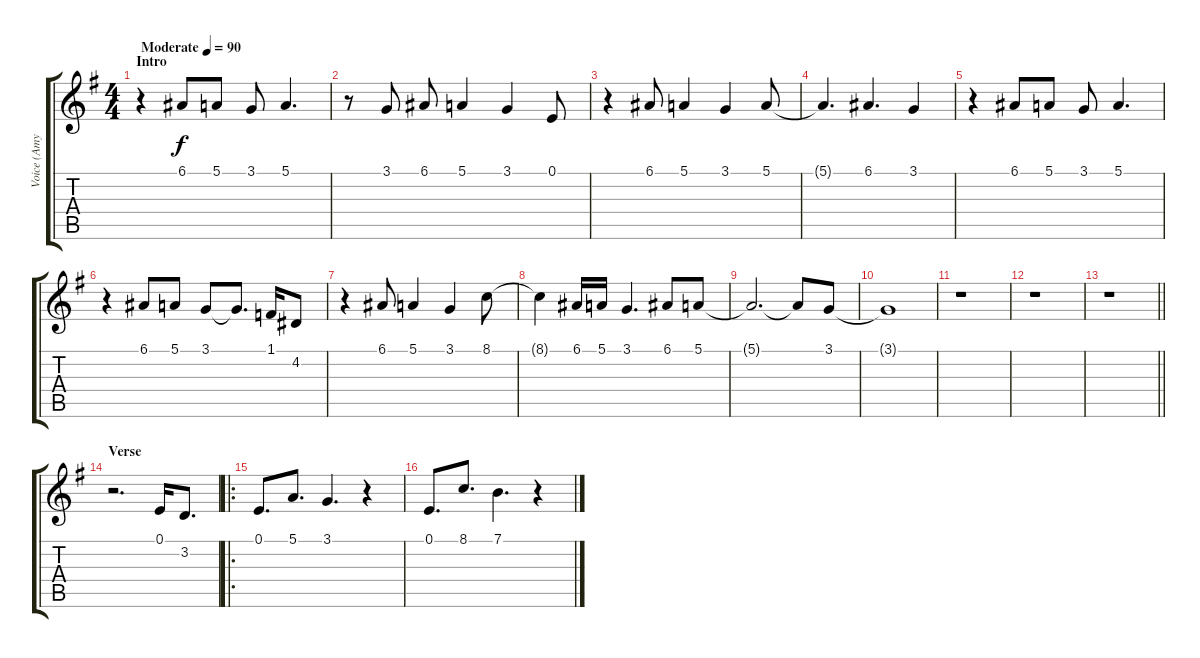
\track ("Voice (Amy Lee)" "Voice (Amy") {instrument violin}
\staff {score tabs}
\tuning (E4 B3 G3 D3 A2 E2) {hide}
\ts (4 4)
\section ("" "Intro")
\tempo (90 "Moderate")
\clef g2
\ks g
r.4{dy f instrument violin} 6.1.8 5.1.8 3.1.8 5.1.4{d} |
r.8 3.1.8 6.1.8 5.1.4 3.1.4 0.1.8 |
r.4 6.1.8 5.1.4 3.1.4 5.1.8 |
5.1{t}.4{d} 6.1.4{d} 3.1.4 |
r.4 6.1.8 5.1.8 3.1.8 5.1.4{d} |
r.4 6.1.8 5.1.8 3.1.8 3.1{t}.8{d} 1.1.16 4.2.8 |
r.4 6.1.8 5.1.4 3.1.4 8.1.8 |
8.1{t}.4 6.1.16 5.1.16 3.1.4{d} 6.1.8 5.1.8 |
5.1{t}.2{d} 5.1{t}.8 3.1.8 |
3.1{t}.1 |
r.1 |
r.1 |
\barLineRight lightlight
r.1 |
\section ("" "Verse")
r.2{d} 0.1.16 3.2.8{d} |
\ro
0.1.8{d} 5.1.8{d} 3.1.4{d} r.4 |
0.1.8{d} 8.1.8{d} 7.1.4{d} r.4
